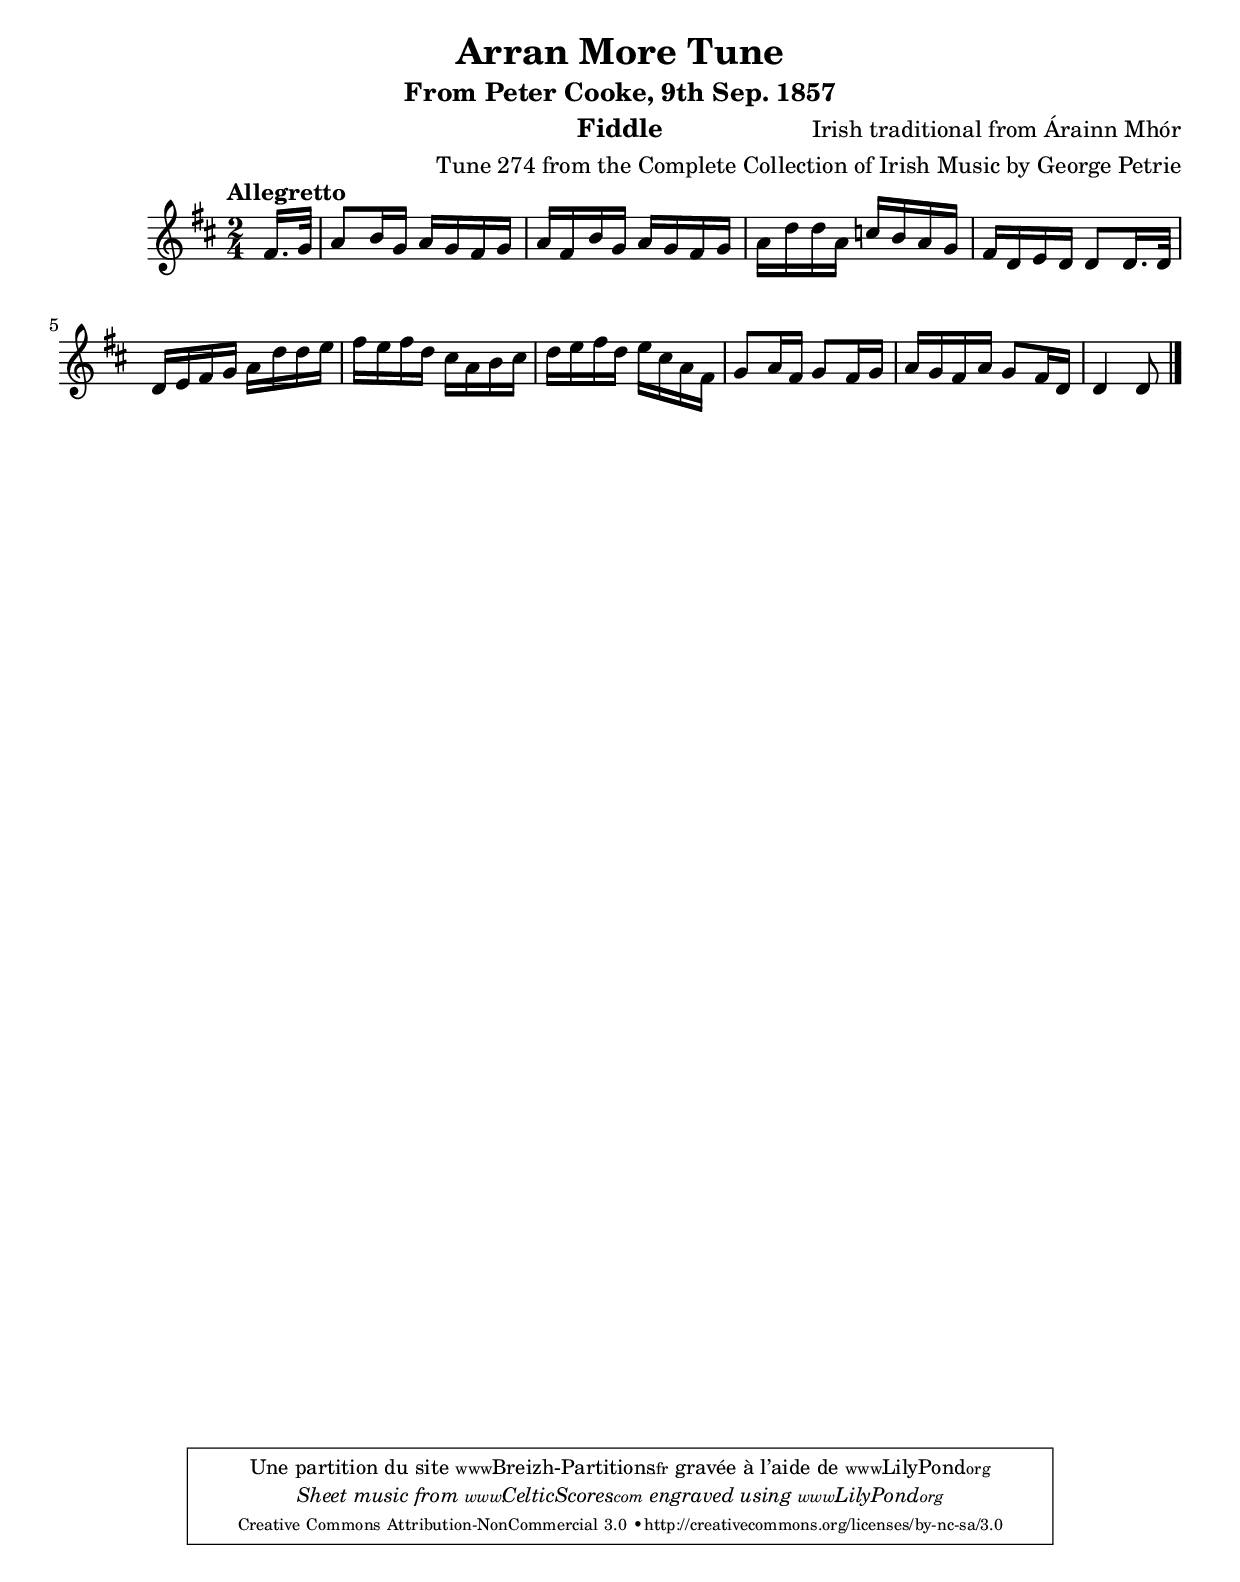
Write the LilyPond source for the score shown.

% Noted by George Petrie, LL.D., R.H.A. (1789−1866)
% Edited from the original manuscripts by Charles Villiers Standford (1902)
% Transcripted by Breizh Partitions (2013)
% http://www.breizh-partitions.fr

\version "2.12.3"

\paper {
	top-margin = 2 \cm
	bottom-margin = 2 \cm
}

\header {
title = "Arran More Tune"
subtitle = "From Peter Cooke, 9th Sep. 1857"
arranger = "Tune 274 from the Complete Collection of Irish Music by George Petrie"
instrument = "Fiddle"
composer = "Irish traditional from Árainn Mhór"
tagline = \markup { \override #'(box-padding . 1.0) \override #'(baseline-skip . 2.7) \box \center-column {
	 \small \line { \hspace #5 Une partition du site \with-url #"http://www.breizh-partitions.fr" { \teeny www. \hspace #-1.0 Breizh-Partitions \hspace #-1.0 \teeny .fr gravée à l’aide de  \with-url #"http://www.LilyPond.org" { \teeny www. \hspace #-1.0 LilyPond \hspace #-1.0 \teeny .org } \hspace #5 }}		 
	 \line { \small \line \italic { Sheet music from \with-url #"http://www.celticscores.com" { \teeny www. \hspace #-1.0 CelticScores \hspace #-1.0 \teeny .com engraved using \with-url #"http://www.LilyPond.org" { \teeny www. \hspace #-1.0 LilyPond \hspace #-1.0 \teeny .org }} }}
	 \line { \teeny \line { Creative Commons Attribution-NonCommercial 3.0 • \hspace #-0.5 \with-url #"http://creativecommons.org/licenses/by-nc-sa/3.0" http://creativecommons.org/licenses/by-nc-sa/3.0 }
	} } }
}


main = {
% 	\tempo 4. = 50
	\tempo "Allegretto"
% 	\once \override Score.MetronomeMark #'transparent = ##t

	
	\partial 8 fis16. g32
	|
	a8 b16 g a g fis g 
	|
	a16 fis b g a g fis g
	|
	a16 d' d' a c' b a g
	|
	fis d e d d8 d16. d32
	|
	
	d16 e fis g a d' d' e'
	|
	fis'16 e' fis' d' cis' a b cis'
	|
	d'16 e' fis' d' e' cis' a fis
	|
	g8 a16 fis g8 fis16 g
	|
	a16 g fis a g8 [fis16 d]
	|	
        \partial 4. d4 d8
	
	
	\bar "|."
	
}



\score  {
\new Staff  <<
    \time 2/4  
    \clef "G"
    \key d \major
    \set Staff.midiInstrument = "violin"
	\transpose a a'{
    \main
}
>>

\layout  { }
\midi  { }
}
